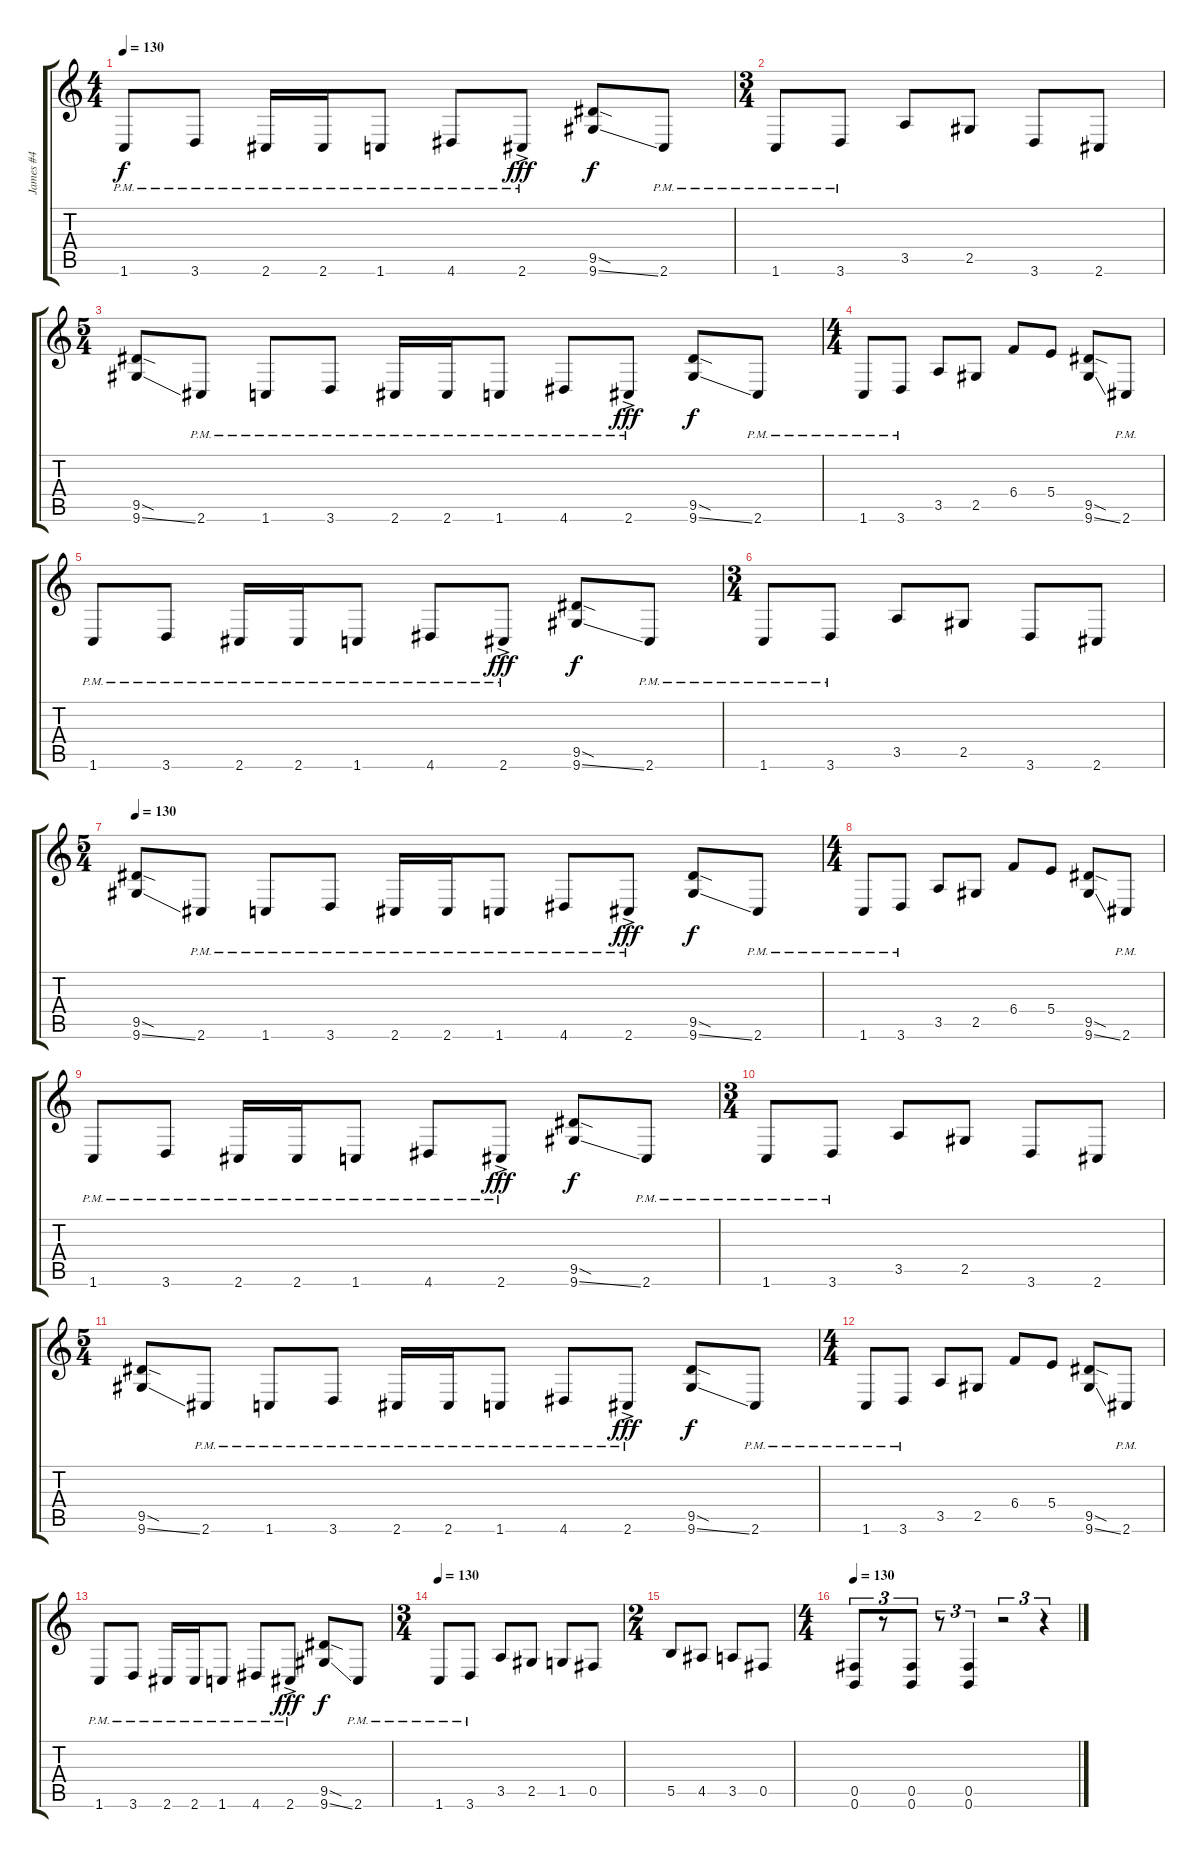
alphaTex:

\track ("James #4" "James #4") {instrument distortionguitar}
\staff {score tabs}
\tuning (Db4 Ab3 E3 B2 Gb2 B1) {hide}
\ts (4 4)
\tempo 130
\clef g2
\ks c
1.6{pm}.8{dy f} 3.6{pm}.8 2.6{pm}.16 2.6{pm}.16 1.6{pm}.8 4.6{pm}.8 2.6{ac pm}.8{dy fff} (9.5{sod} 9.6{ss}).8{dy f} 2.6{pm}.8 |
\ts (3 4)
1.6{pm}.8 3.6{pm}.8 3.5.8 2.5.8 3.6.8 2.6.8 |
\ts (5 4)
(9.5{sod} 9.6{ss}).8 2.6{pm}.8 1.6{pm}.8 3.6{pm}.8 2.6{pm}.16 2.6{pm}.16 1.6{pm}.8 4.6{pm}.8 2.6{ac pm}.8{dy fff} (9.5{sod} 9.6{ss}).8{dy f} 2.6{pm}.8 |
\ts (4 4)
1.6{pm}.8 3.6{pm}.8 3.5.8 2.5.8 6.4.8 5.4.8 (9.5{sod} 9.6{ss}).8 2.6{pm}.8 |
1.6{pm}.8 3.6{pm}.8 2.6{pm}.16 2.6{pm}.16 1.6{pm}.8 4.6{pm}.8 2.6{ac pm}.8{dy fff} (9.5{sod} 9.6{ss}).8{dy f} 2.6{pm}.8 |
\ts (3 4)
1.6{pm}.8 3.6{pm}.8 3.5.8 2.5.8 3.6.8 2.6.8 |
\ts (5 4)
\tempo 130
(9.5{sod} 9.6{ss}).8 2.6{pm}.8 1.6{pm}.8 3.6{pm}.8 2.6{pm}.16 2.6{pm}.16 1.6{pm}.8 4.6{pm}.8 2.6{ac pm}.8{dy fff} (9.5{sod} 9.6{ss}).8{dy f} 2.6{pm}.8 |
\ts (4 4)
1.6{pm}.8 3.6{pm}.8 3.5.8 2.5.8 6.4.8 5.4.8 (9.5{sod} 9.6{ss}).8 2.6{pm}.8 |
1.6{pm}.8 3.6{pm}.8 2.6{pm}.16 2.6{pm}.16 1.6{pm}.8 4.6{pm}.8 2.6{ac pm}.8{dy fff} (9.5{sod} 9.6{ss}).8{dy f} 2.6{pm}.8 |
\ts (3 4)
1.6{pm}.8 3.6{pm}.8 3.5.8 2.5.8 3.6.8 2.6.8 |
\ts (5 4)
(9.5{sod} 9.6{ss}).8 2.6{pm}.8 1.6{pm}.8 3.6{pm}.8 2.6{pm}.16 2.6{pm}.16 1.6{pm}.8 4.6{pm}.8 2.6{ac pm}.8{dy fff} (9.5{sod} 9.6{ss}).8{dy f} 2.6{pm}.8 |
\ts (4 4)
1.6{pm}.8 3.6{pm}.8 3.5.8 2.5.8 6.4.8 5.4.8 (9.5{sod} 9.6{ss}).8 2.6{pm}.8 |
1.6{pm}.8 3.6{pm}.8 2.6{pm}.16 2.6{pm}.16 1.6{pm}.8 4.6{pm}.8 2.6{ac pm}.8{dy fff} (9.5{sod} 9.6{ss}).8{dy f} 2.6{pm}.8 |
\ts (3 4)
\tempo 130
1.6{pm}.8 3.6{pm}.8 3.5.8 2.5.8 1.5.8 0.5.8 |
\ts (2 4)
5.5.8 4.5.8 3.5.8 0.5.8 |
\ts (4 4)
\tempo 130
(0.5 0.6).8{tu (3 2)} r.8{tu (3 2)} (0.5 0.6).8{tu (3 2)} r.8{tu (3 2)} (0.5 0.6).4{tu (3 2)} r.2{tu (3 2)} r.4{tu (3 2)}
